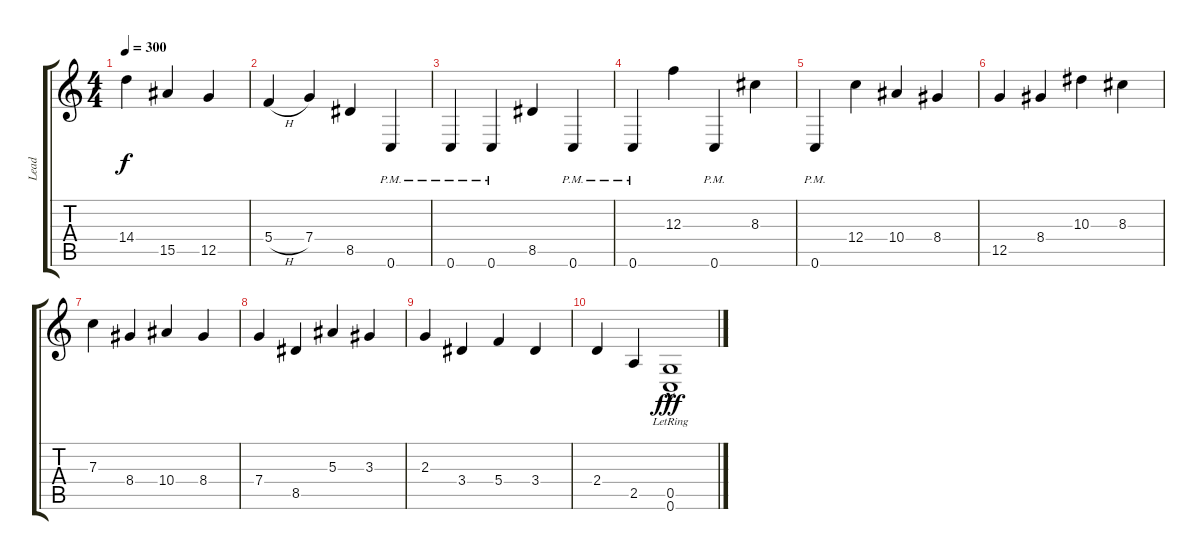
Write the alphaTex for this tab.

\track ("Lead" "Lead") {instrument overdrivenguitar}
\staff {score tabs}
\tuning (D4 A3 F3 C3 G2 C2) {hide}
\ts (4 4)
\tempo 300
\clef g2
\ks c
14.4.4{dy f} 15.5.4 12.5.4 |
5.4{h}.4 7.4.4 8.5.4 0.6{pm}.4 |
0.6{pm}.4 0.6{pm}.4 8.5.4 0.6{pm}.4 |
0.6{pm}.4 12.3.4 0.6{pm}.4 8.3.4 |
0.6{pm}.4 12.4.4 10.4.4 8.4.4 |
12.5.4 8.4.4 10.3.4 8.3.4 |
7.3.4 8.4.4 10.4.4 8.4.4 |
7.4.4 8.5.4 5.3.4 3.3.4 |
2.3.4 3.4.4 5.4.4 3.4.4 |
2.4.4 2.5.4 (0.5{hac lr} 0.6{hac lr}).1{dy fff}
